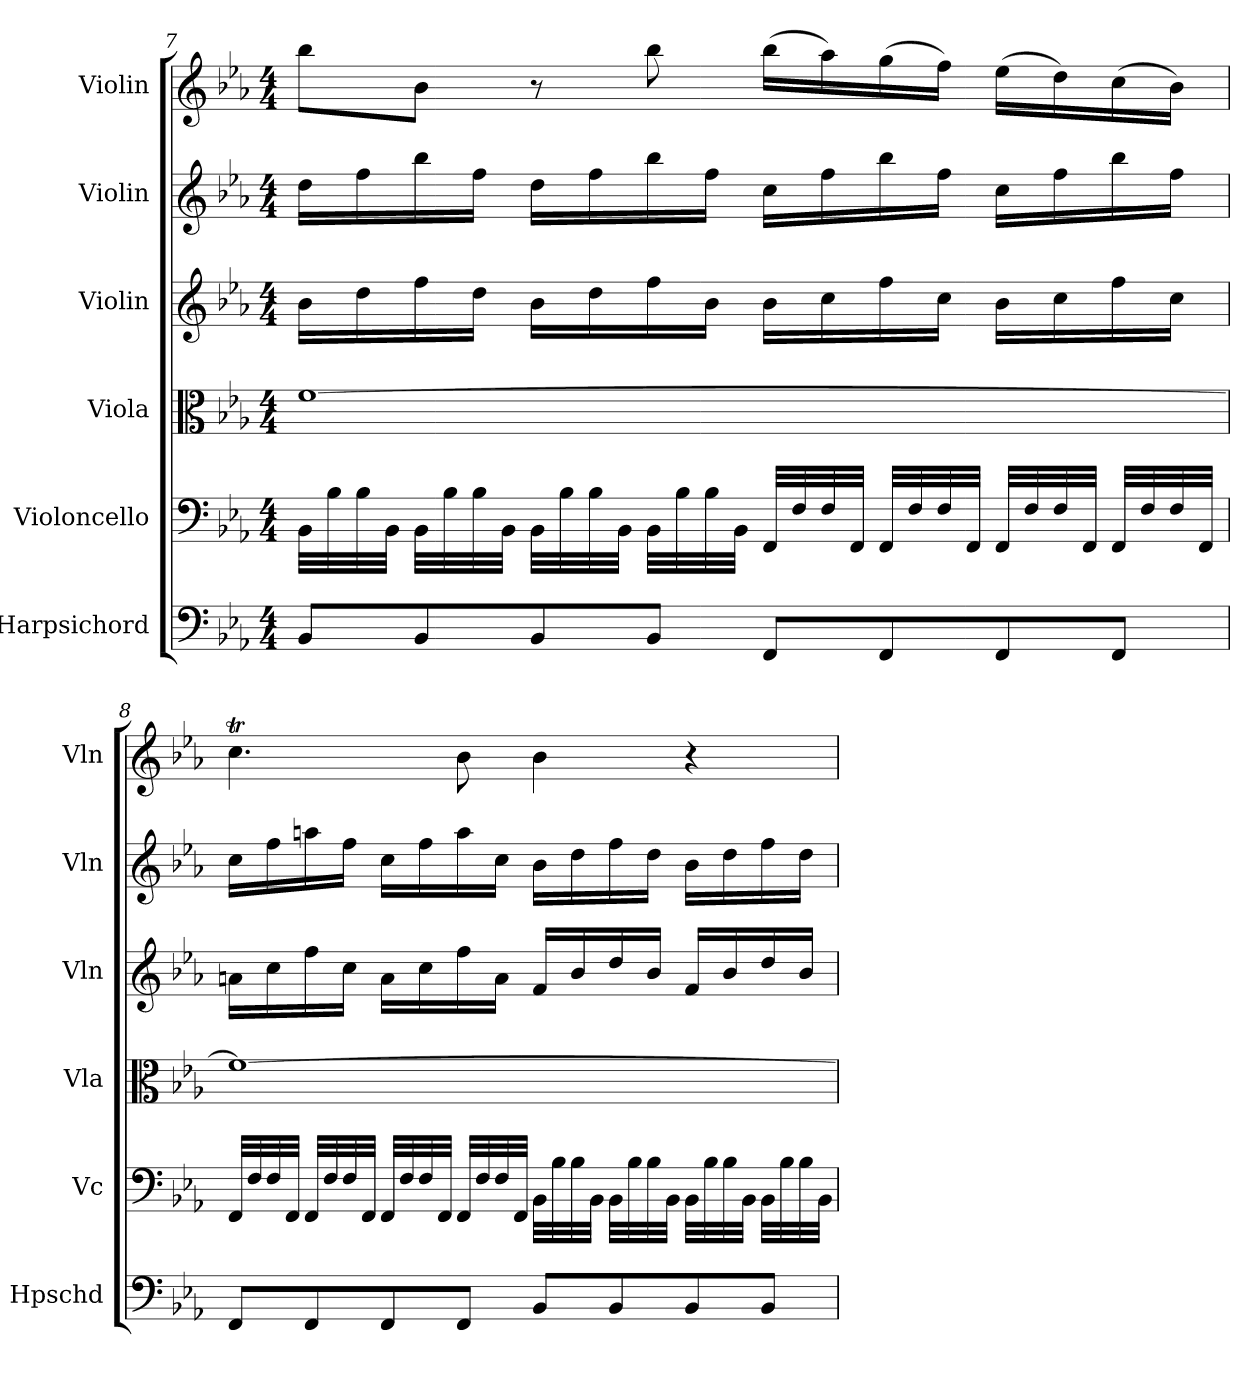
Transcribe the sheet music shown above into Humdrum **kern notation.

**kern	**kern	**kern	**kern	**kern	**kern
*part6	*part5	*part4	*part3	*part2	*part1
*staff6	*staff5	*staff4	*staff3	*staff2	*staff1
*I"Harpsichord	*I"Violoncello	*I"Viola	*I"Violin	*I"Violin	*I"Violin
*I'Hpschd	*I'Vc	*I'Vla	*I'Vln	*I'Vln	*I'Vln
*clefF4	*clefF4	*clefC3	*clefG2	*clefG2	*clefG2
*k[b-e-a-]	*k[b-e-a-]	*k[b-e-a-]	*k[b-e-a-]	*k[b-e-a-]	*k[b-e-a-]
*E-:	*E-:	*E-:	*E-:	*E-:	*E-:
*M4/4	*M4/4	*M4/4	*M4/4	*M4/4	*M4/4
=7	=7	=7	=7	=7	=7
8BB-/L	32BB-\LLL	[1f\	16b-\LL	16dd\LL	8bb-\L
.	32B-\	.	.	.	.
.	32B-\	.	16dd\	16ff\	.
.	32BB-\JJJ	.	.	.	.
8BB-/	32BB-\LLL	.	16ff\	16bb-\	8b-\J
.	32B-\	.	.	.	.
.	32B-\	.	16dd\JJ	16ff\JJ	.
.	32BB-\JJJ	.	.	.	.
8BB-/	32BB-\LLL	.	16b-\LL	16dd\LL	8r
.	32B-\	.	.	.	.
.	32B-\	.	16dd\	16ff\	.
.	32BB-\JJJ	.	.	.	.
8BB-/J	32BB-\LLL	.	16ff\	16bb-\	8bb-\
.	32B-\	.	.	.	.
.	32B-\	.	16b-\JJ	16ff\JJ	.
.	32BB-\JJJ	.	.	.	.
8FF/L	32FF/LLL	.	16b-\LL	16cc\LL	(16bb-\LL
.	32F/	.	.	.	.
.	32F/	.	16cc\	16ff\	16aa-\)
.	32FF/JJJ	.	.	.	.
8FF/	32FF/LLL	.	16ff\	16bb-\	(16gg\
.	32F/	.	.	.	.
.	32F/	.	16cc\JJ	16ff\JJ	16ff\JJ)
.	32FF/JJJ	.	.	.	.
8FF/	32FF/LLL	.	16b-\LL	16cc\LL	(16ee-\LL
.	32F/	.	.	.	.
.	32F/	.	16cc\	16ff\	16dd\)
.	32FF/JJJ	.	.	.	.
8FF/J	32FF/LLL	.	16ff\	16bb-\	(16cc\
.	32F/	.	.	.	.
.	32F/	.	16cc\JJ	16ff\JJ	16b-\JJ)
.	32FF/JJJ	.	.	.	.
=8	=8	=8	=8	=8	=8
8FF/L	32FF/LLL	1f\_	16an\LL	16cc\LL	4.ccT\
.	32F/	.	.	.	.
.	32F/	.	16cc\	16ff\	.
.	32FF/JJJ	.	.	.	.
8FF/	32FF/LLL	.	16ff\	16aan\	.
.	32F/	.	.	.	.
.	32F/	.	16cc\JJ	16ff\JJ	.
.	32FF/JJJ	.	.	.	.
8FF/	32FF/LLL	.	16a\LL	16cc\LL	.
.	32F/	.	.	.	.
.	32F/	.	16cc\	16ff\	.
.	32FF/JJJ	.	.	.	.
8FF/J	32FF/LLL	.	16ff\	16aa\	8b-\
.	32F/	.	.	.	.
.	32F/	.	16a\JJ	16cc\JJ	.
.	32FF/JJJ	.	.	.	.
8BB-/L	32BB-\LLL	.	16f/LL	16b-\LL	4b-\
.	32B-\	.	.	.	.
.	32B-\	.	16b-/	16dd\	.
.	32BB-\JJJ	.	.	.	.
8BB-/	32BB-\LLL	.	16dd/	16ff\	.
.	32B-\	.	.	.	.
.	32B-\	.	16b-/JJ	16dd\JJ	.
.	32BB-\JJJ	.	.	.	.
8BB-/	32BB-\LLL	.	16f/LL	16b-\LL	4r
.	32B-\	.	.	.	.
.	32B-\	.	16b-/	16dd\	.
.	32BB-\JJJ	.	.	.	.
8BB-/J	32BB-\LLL	.	16dd/	16ff\	.
.	32B-\	.	.	.	.
.	32B-\	.	16b-/JJ	16dd\JJ	.
.	32BB-\JJJ	.	.	.	.
=	=	=	=	=	=
*-	*-	*-	*-	*-	*-
